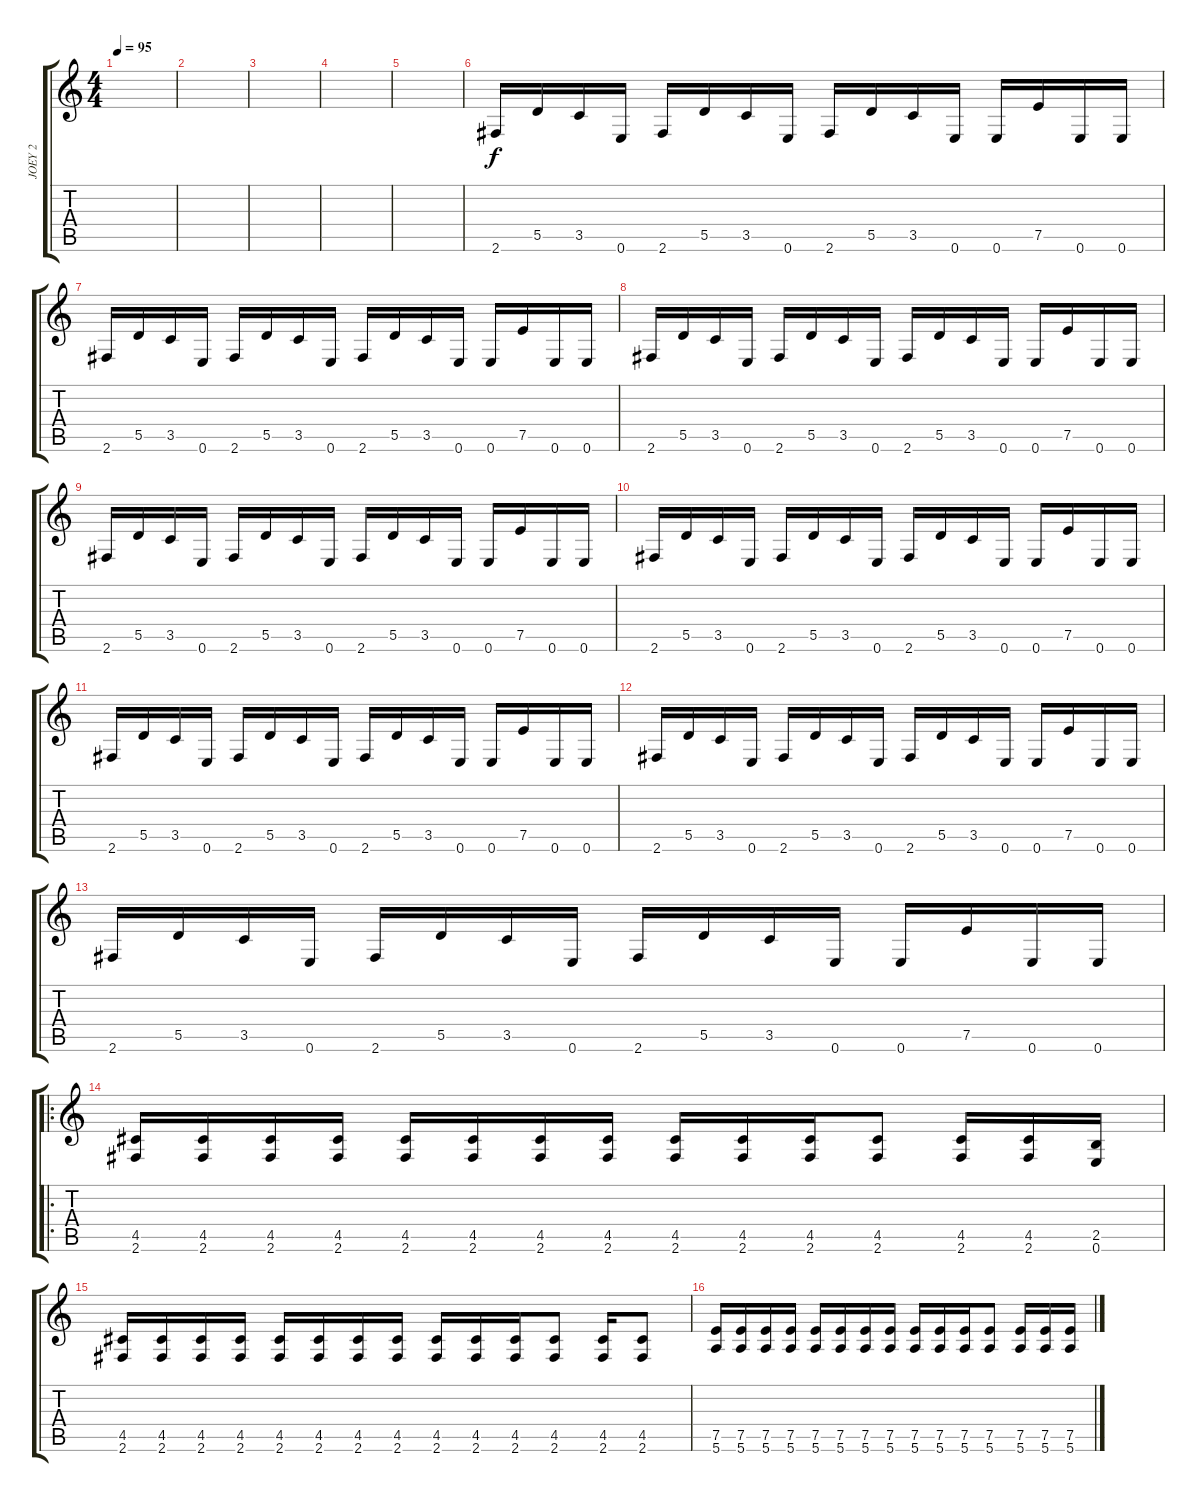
\track ("JOEY 2" "JOEY 2") {instrument distortionguitar}
\staff {score tabs}
\tuning (E4 B3 G3 D3 A2 E2) {hide}
\ts (4 4)
\tempo 95
\clef g2
\ks c
|
|
|
|
|
2.6.16{volume 8 instrument synthbass1} 5.5.16 3.5.16 0.6.16 2.6.16 5.5.16 3.5.16 0.6.16 2.6.16 5.5.16 3.5.16 0.6.16 0.6.16 7.5.16 0.6.16 0.6.16 |
2.6.16{volume 8 instrument synthbass1} 5.5.16 3.5.16 0.6.16 2.6.16 5.5.16 3.5.16 0.6.16 2.6.16 5.5.16 3.5.16 0.6.16 0.6.16 7.5.16 0.6.16 0.6.16 |
2.6.16{volume 8 instrument synthbass1} 5.5.16 3.5.16 0.6.16 2.6.16 5.5.16 3.5.16 0.6.16 2.6.16 5.5.16 3.5.16 0.6.16 0.6.16 7.5.16 0.6.16 0.6.16 |
2.6.16{volume 8 instrument synthbass1} 5.5.16 3.5.16 0.6.16 2.6.16 5.5.16 3.5.16 0.6.16 2.6.16 5.5.16 3.5.16 0.6.16 0.6.16 7.5.16 0.6.16 0.6.16 |
2.6.16{volume 8 instrument synthbass1} 5.5.16 3.5.16 0.6.16 2.6.16 5.5.16 3.5.16 0.6.16 2.6.16 5.5.16 3.5.16 0.6.16 0.6.16 7.5.16 0.6.16 0.6.16 |
2.6.16{volume 8 instrument synthbass1} 5.5.16 3.5.16 0.6.16 2.6.16 5.5.16 3.5.16 0.6.16 2.6.16 5.5.16 3.5.16 0.6.16 0.6.16 7.5.16 0.6.16 0.6.16 |
2.6.16{volume 8 instrument synthbass1} 5.5.16 3.5.16 0.6.16 2.6.16 5.5.16 3.5.16 0.6.16 2.6.16 5.5.16 3.5.16 0.6.16 0.6.16 7.5.16 0.6.16 0.6.16 |
2.6.16{volume 8 instrument synthbass1} 5.5.16 3.5.16 0.6.16 2.6.16 5.5.16 3.5.16 0.6.16 2.6.16 5.5.16 3.5.16 0.6.16 0.6.16 7.5.16 0.6.16 0.6.16 |
\ro
(4.5 2.6).16{volume 15 instrument distortionguitar} (4.5 2.6).16 (4.5 2.6).16 (4.5 2.6).16 (4.5 2.6).16 (4.5 2.6).16 (4.5 2.6).16 (4.5 2.6).16 (4.5 2.6).16 (4.5 2.6).16 (4.5 2.6).16 (4.5 2.6).8 (4.5 2.6).16 (4.5 2.6).16 (2.5 0.6).16 |
(4.5 2.6).16 (4.5 2.6).16 (4.5 2.6).16 (4.5 2.6).16 (4.5 2.6).16 (4.5 2.6).16 (4.5 2.6).16 (4.5 2.6).16 (4.5 2.6).16 (4.5 2.6).16 (4.5 2.6).16 (4.5 2.6).8 (4.5 2.6).16 (4.5 2.6).8 |
(7.5 5.6).16 (7.5 5.6).16 (7.5 5.6).16 (7.5 5.6).16 (7.5 5.6).16 (7.5 5.6).16 (7.5 5.6).16 (7.5 5.6).16 (7.5 5.6).16 (7.5 5.6).16 (7.5 5.6).16 (7.5 5.6).8 (7.5 5.6).16 (7.5 5.6).16 (7.5 5.6).16
